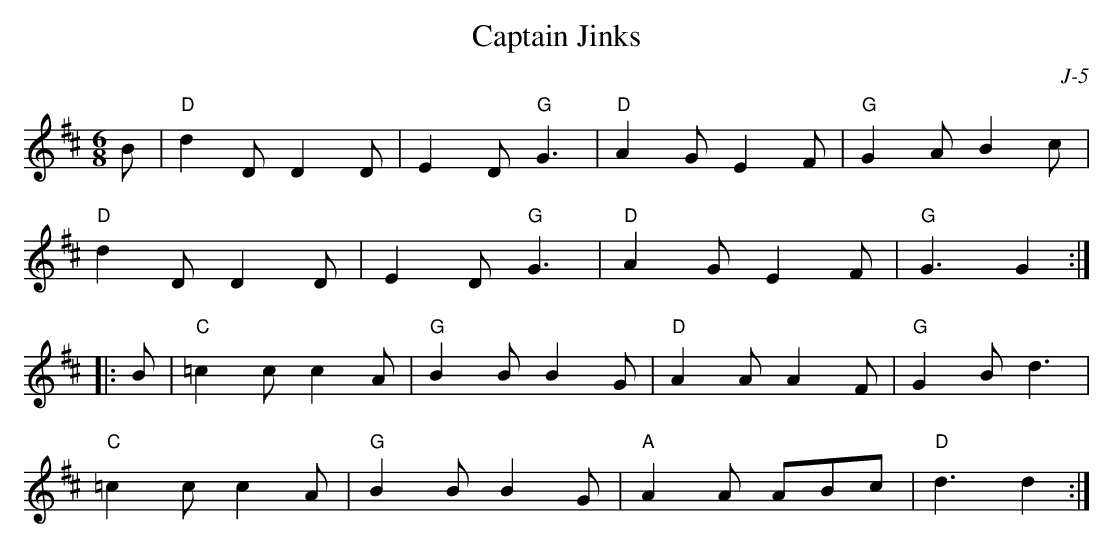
X:1
T: Captain Jinks
C: J-5
M: 6/8
K: D %should be G??
B| "D"d2D D2D| E2D "G"G3| "D"A2G E2F| "G"G2A B2c|
   "D"d2D D2D| E2D "G"G3| "D"A2G E2F| "G"G3 G2 :|
|:\
B| "C"=c2c c2A| "G"B2B B2G| "D"A2A A2F| "G"G2B d3|
   "C"=c2c c2A| "G"B2B B2G| "A"A2A ABc| "D"d3 d2 :|
